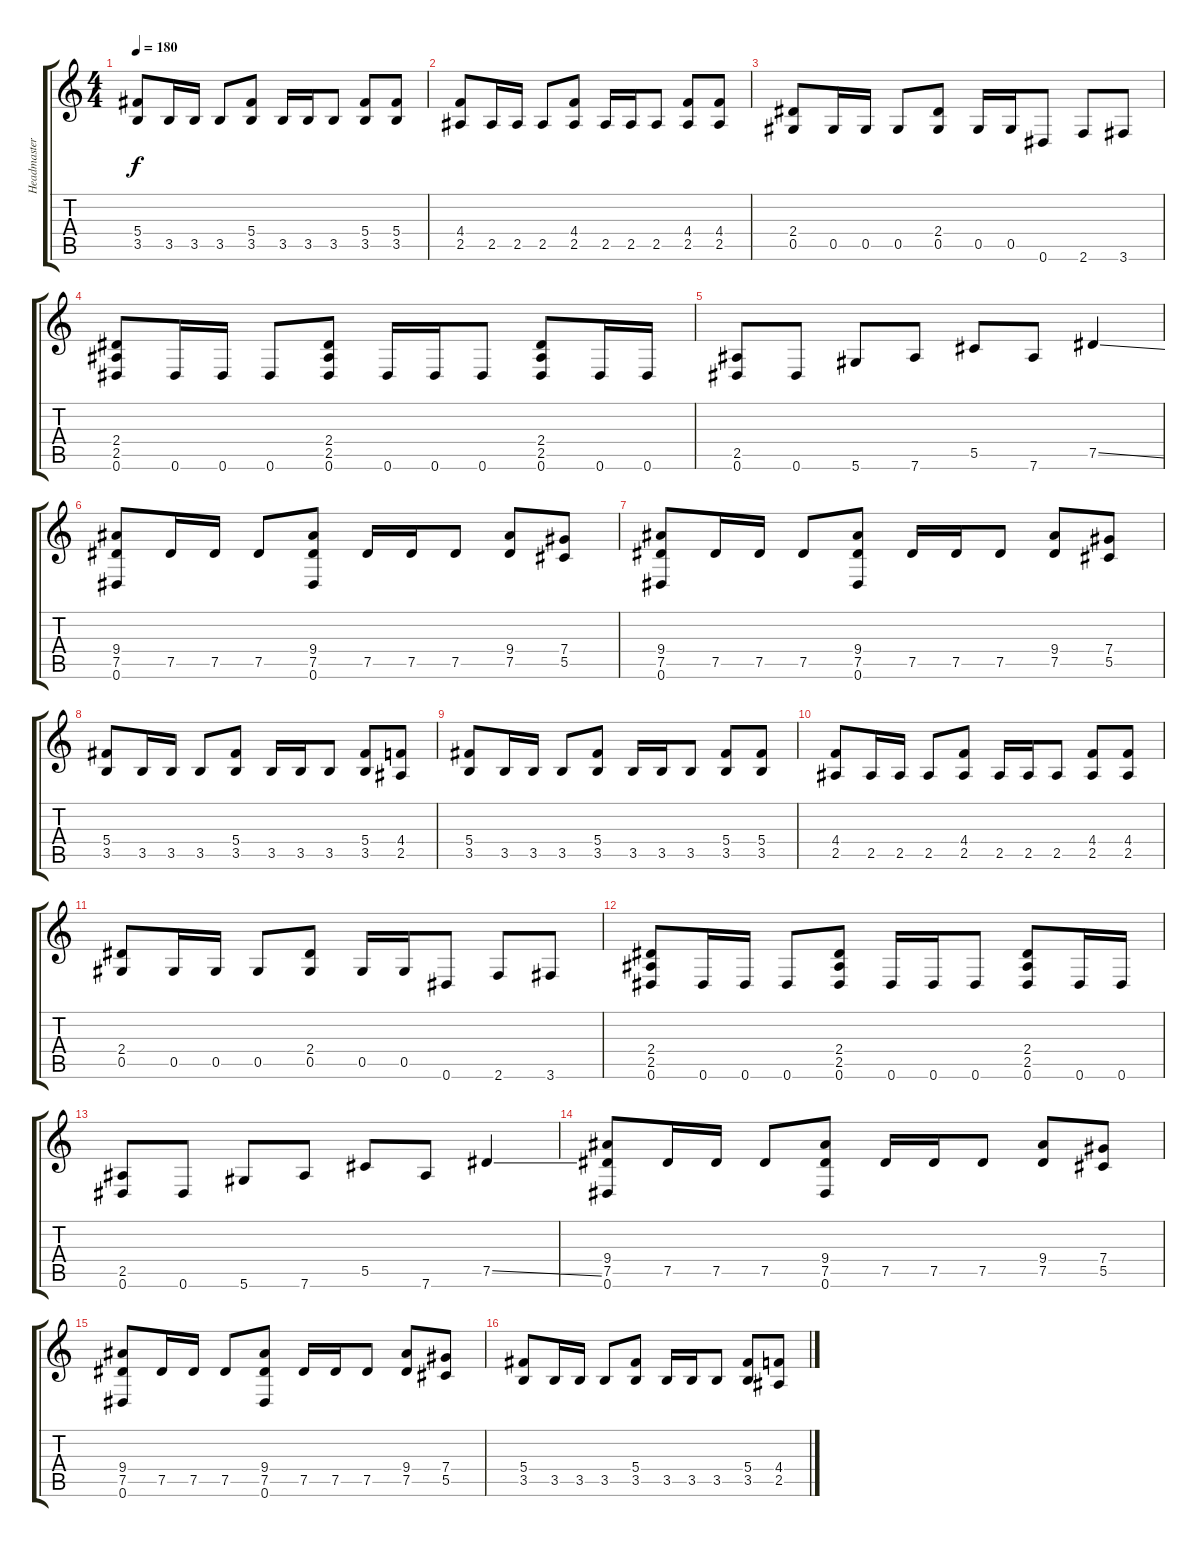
\track ("Headmaster" "Headmaster") {instrument distortionguitar}
\staff {score tabs}
\tuning (Eb4 Bb3 Gb3 Db3 Ab2 Eb2) {hide}
\ts (4 4)
\tempo 180
\clef g2
\ks c
(5.4 3.5).8{dy f} 3.5.16 3.5.16 3.5.8 (5.4 3.5).8 3.5.16 3.5.16 3.5.8 (5.4 3.5).8 (5.4 3.5).8 |
(4.4 2.5).8 2.5.16 2.5.16 2.5.8 (4.4 2.5).8 2.5.16 2.5.16 2.5.8 (4.4 2.5).8 (4.4 2.5).8 |
(2.4 0.5).8 0.5.16 0.5.16 0.5.8 (2.4 0.5).8 0.5.16 0.5.16 0.6.8 2.6.8 3.6.8 |
(2.4 2.5 0.6).8 0.6.16 0.6.16 0.6.8 (2.4 2.5 0.6).8 0.6.16 0.6.16 0.6.8 (2.4 2.5 0.6).8 0.6.16 0.6.16 |
(2.5 0.6).8 0.6.8 5.6.8 7.6.8 5.5.8 7.6.8 7.5{ss}.4 |
(9.4 7.5 0.6).8 7.5.16 7.5.16 7.5.8 (9.4 7.5 0.6).8 7.5.16 7.5.16 7.5.8 (9.4 7.5).8 (7.4 5.5).8 |
(9.4 7.5 0.6).8 7.5.16 7.5.16 7.5.8 (9.4 7.5 0.6).8 7.5.16 7.5.16 7.5.8 (9.4 7.5).8 (7.4 5.5).8 |
(5.4 3.5).8 3.5.16 3.5.16 3.5.8 (5.4 3.5).8 3.5.16 3.5.16 3.5.8 (5.4 3.5).8 (4.4 2.5).8 |
(5.4 3.5).8 3.5.16 3.5.16 3.5.8 (5.4 3.5).8 3.5.16 3.5.16 3.5.8 (5.4 3.5).8 (5.4 3.5).8 |
(4.4 2.5).8 2.5.16 2.5.16 2.5.8 (4.4 2.5).8 2.5.16 2.5.16 2.5.8 (4.4 2.5).8 (4.4 2.5).8 |
(2.4 0.5).8 0.5.16 0.5.16 0.5.8 (2.4 0.5).8 0.5.16 0.5.16 0.6.8 2.6.8 3.6.8 |
(2.4 2.5 0.6).8 0.6.16 0.6.16 0.6.8 (2.4 2.5 0.6).8 0.6.16 0.6.16 0.6.8 (2.4 2.5 0.6).8 0.6.16 0.6.16 |
(2.5 0.6).8 0.6.8 5.6.8 7.6.8 5.5.8 7.6.8 7.5{ss}.4 |
(9.4 7.5 0.6).8 7.5.16 7.5.16 7.5.8 (9.4 7.5 0.6).8 7.5.16 7.5.16 7.5.8 (9.4 7.5).8 (7.4 5.5).8 |
(9.4 7.5 0.6).8 7.5.16 7.5.16 7.5.8 (9.4 7.5 0.6).8 7.5.16 7.5.16 7.5.8 (9.4 7.5).8 (7.4 5.5).8 |
(5.4 3.5).8 3.5.16 3.5.16 3.5.8 (5.4 3.5).8 3.5.16 3.5.16 3.5.8 (5.4 3.5).8 (4.4 2.5).8
